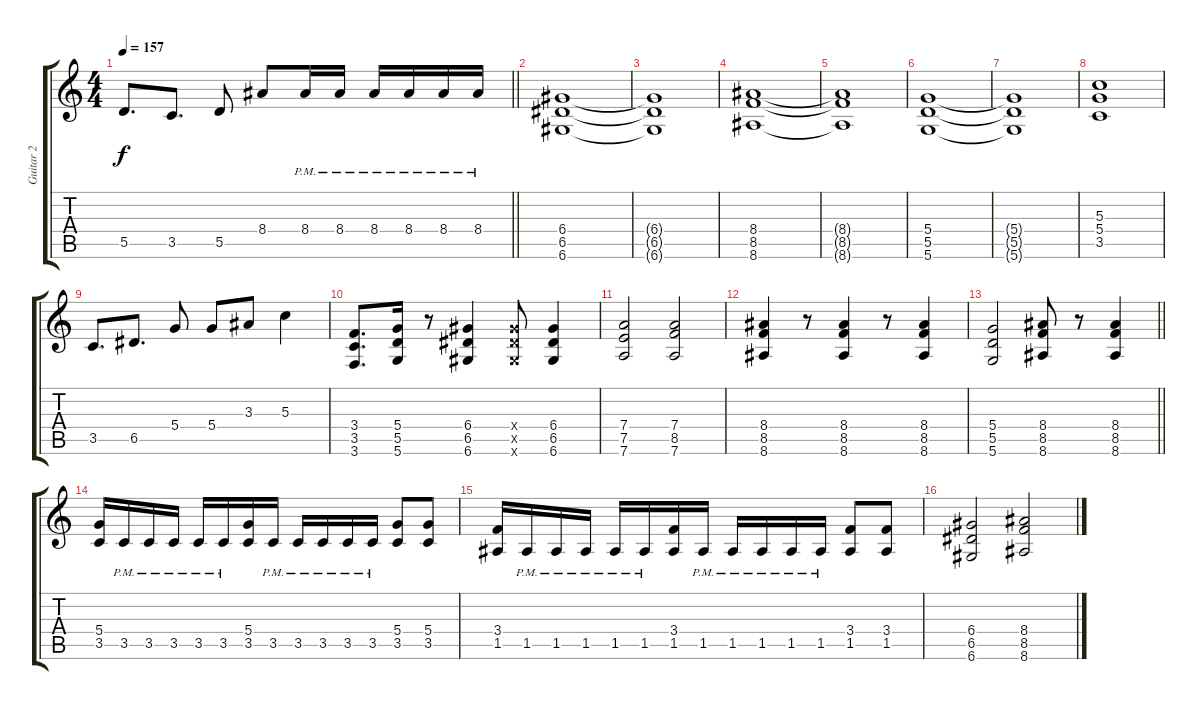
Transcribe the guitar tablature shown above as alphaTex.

\track ("Guitar 2" "Guitar 2") {instrument overdrivenguitar}
\staff {score tabs}
\tuning (E4 B3 G3 D3 A2 D2) {hide}
\ts (4 4)
\tempo 157
\clef g2
\barLineRight lightlight
\ks c
5.5.8{d dy f} 3.5.8{d} 5.5.8 8.4.8 8.4{pm}.16 8.4{pm}.16 8.4{pm}.16 8.4{pm}.16 8.4{pm}.16 8.4{pm}.16 |
(6.4 6.5 6.6).1 |
(6.4{t} 6.5{t} 6.6{t}).1 |
(8.4 8.5 8.6).1 |
(8.4{t} 8.5{t} 8.6{t}).1 |
(5.4 5.5 5.6).1 |
(5.4{t} 5.5{t} 5.6{t}).1 |
(5.3 5.4 3.5).1 |
3.5.8{d} 6.5.8{d} 5.4.8 5.4.8 3.3.8 5.3.4 |
(3.4 3.5 3.6).8{d} (5.4 5.5 5.6).16 r.8 (6.4 6.5 6.6).4 (6.4{x} 6.5{x} 6.6{x}).8 (6.4 6.5 6.6).4 |
(7.4 7.5 7.6).2 (7.4 8.5 7.6).2 |
(8.4 8.5 8.6).4 r.8 (8.4 8.5 8.6).4 r.8 (8.4 8.5 8.6).4 |
\barLineRight lightlight
(5.4 5.5 5.6).2 (8.4 8.5 8.6).8 r.8 (8.4 8.5 8.6).4 |
(5.4 3.5).16 3.5{pm}.16 3.5{pm}.16 3.5{pm}.16 3.5{pm}.16 3.5{pm}.16 (5.4 3.5).16 3.5{pm}.16 3.5{pm}.16 3.5{pm}.16 3.5{pm}.16 3.5{pm}.16 (5.4 3.5).8 (5.4 3.5).8 |
(3.4 1.5).16 1.5{pm}.16 1.5{pm}.16 1.5{pm}.16 1.5{pm}.16 1.5{pm}.16 (3.4 1.5).16 1.5{pm}.16 1.5{pm}.16 1.5{pm}.16 1.5{pm}.16 1.5{pm}.16 (3.4 1.5).8 (3.4 1.5).8 |
(6.4 6.5 6.6).2 (8.4 8.5 8.6).2
